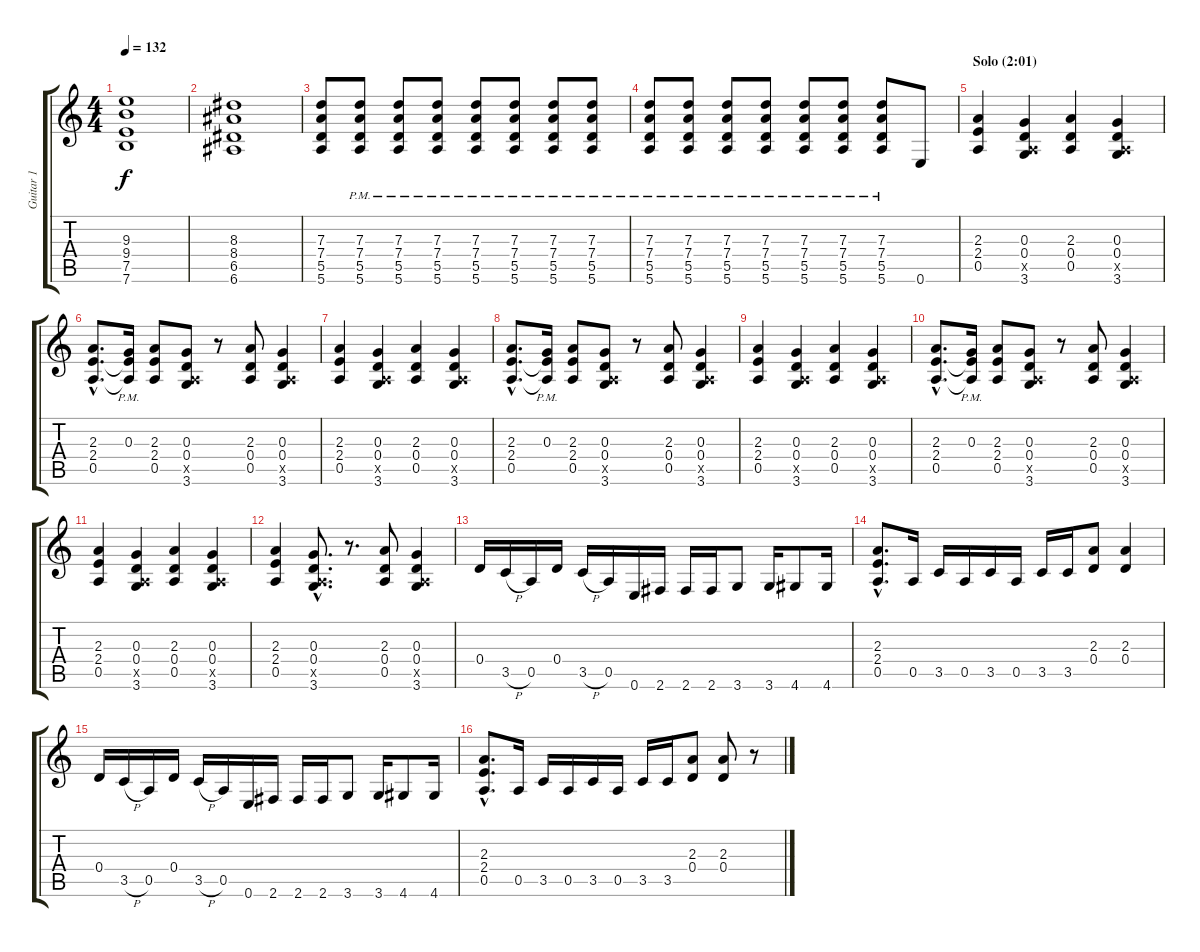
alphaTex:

\track ("Guitar 1" "Guitar 1") {instrument distortionguitar}
\staff {score tabs}
\tuning (E4 B3 G3 D3 A2 E2) {hide}
\ts (4 4)
\tempo 132
\clef g2
\ks aminor
(9.3 9.4 7.5 7.6).1{dy f} |
(8.3 8.4 6.5 6.6).1 |
(7.3 7.4 5.5 5.6).8 (7.3{pm} 7.4{pm} 5.5{pm} 5.6{pm}).8 (7.3{pm} 7.4{pm} 5.5{pm} 5.6{pm}).8 (7.3{pm} 7.4{pm} 5.5{pm} 5.6).8 (7.3{pm} 7.4{pm} 5.5{pm} 5.6{pm}).8 (7.3{pm} 7.4{pm} 5.5{pm} 5.6{pm}).8 (7.3{pm} 7.4{pm} 5.5{pm} 5.6{pm}).8 (7.3{pm} 7.4{pm} 5.5{pm} 5.6{pm}).8 |
(7.3{pm} 7.4{pm} 5.5{pm} 5.6{pm}).8 (7.3{pm} 7.4{pm} 5.5{pm} 5.6{pm}).8 (7.3{pm} 7.4{pm} 5.5{pm} 5.6{pm}).8 (7.3{pm} 7.4{pm} 5.5{pm} 5.6{pm}).8 (7.3{pm} 7.4{pm} 5.5{pm} 5.6{pm}).8 (7.3{pm} 7.4{pm} 5.5{pm} 5.6{pm}).8 (7.3{pm} 7.4{pm} 5.5{pm} 5.6{pm}).8 0.6.8 |
\section ("" "Solo (2:01)")
(2.3 2.4 0.5).4{volume 14} (0.3 0.4 0.5{x} 3.6).4 (2.3 0.4 0.5).4 (0.3 0.4 0.5{x} 3.6).4 |
(2.3{hac} 2.4{hac} 0.5{hac}).8{d} (0.3{pm} 2.4{t} 0.5{t}).16 (2.3 2.4 0.5).8 (0.3 0.4 0.5{x} 3.6).8 r.8 (2.3 0.4 0.5).8 (0.3 0.4 0.5{x} 3.6).4 |
(2.3 2.4 0.5).4 (0.3 0.4 0.5{x} 3.6).4 (2.3 0.4 0.5).4 (0.3 0.4 0.5{x} 3.6).4 |
(2.3{hac} 2.4{hac} 0.5{hac}).8{d} (0.3{pm} 2.4{t} 0.5{t}).16 (2.3 2.4 0.5).8 (0.3 0.4 0.5{x} 3.6).8 r.8 (2.3 0.4 0.5).8 (0.3 0.4 0.5{x} 3.6).4 |
(2.3 2.4 0.5).4 (0.3 0.4 0.5{x} 3.6).4 (2.3 0.4 0.5).4 (0.3 0.4 0.5{x} 3.6).4 |
(2.3{hac} 2.4{hac} 0.5{hac}).8{d} (0.3{pm} 2.4{t} 0.5{t}).16 (2.3 2.4 0.5).8 (0.3 0.4 0.5{x} 3.6).8 r.8 (2.3 0.4 0.5).8 (0.3 0.4 0.5{x} 3.6).4 |
(2.3 2.4 0.5).4 (0.3 0.4 0.5{x} 3.6).4 (2.3 0.4 0.5).4 (0.3 0.4 0.5{x} 3.6).4 |
(2.3 2.4 0.5).4 (0.3{hac} 0.4{hac} 0.5{hac x} 3.6{hac}).8{d} r.8{d} (2.3 0.4 0.5).8 (0.3 0.4 0.5{x} 3.6).4 |
0.4.16{volume 15} 3.5{h}.16 0.5.16 0.4.16 3.5{h}.16 0.5.16 0.6.16 2.6.16 2.6.16 2.6.16 3.6.8 3.6.16 4.6.8 4.6.16 |
(2.3{hac} 2.4{hac} 0.5{hac}).8{d} 0.5.16 3.5.16 0.5.16 3.5.16 0.5.16 3.5.16 3.5.16 (2.3 0.4).8 (2.3 0.4).4 |
0.4.16 3.5{h}.16 0.5.16 0.4.16 3.5{h}.16 0.5.16 0.6.16 2.6.16 2.6.16 2.6.16 3.6.8 3.6.16 4.6.8 4.6.16 |
(2.3{hac} 2.4{hac} 0.5{hac}).8{d} 0.5.16 3.5.16 0.5.16 3.5.16 0.5.16 3.5.16 3.5.16 (2.3 0.4).8 (2.3 0.4).8 r.8
